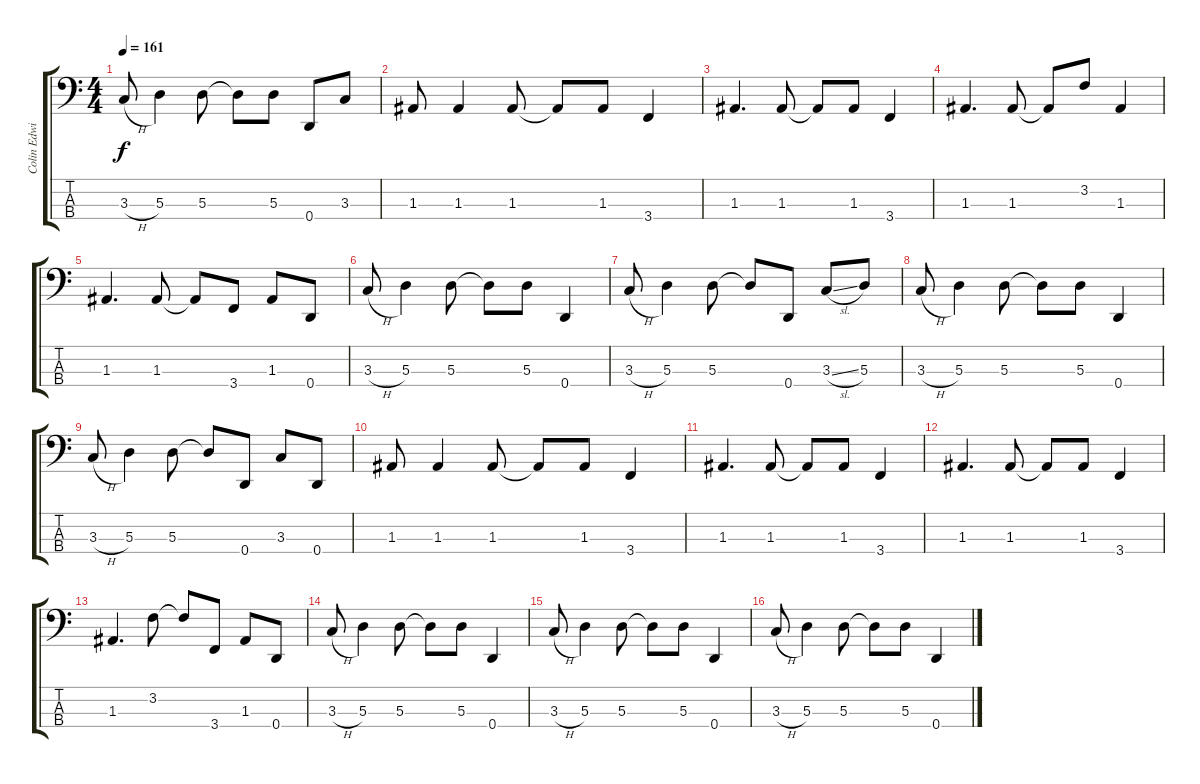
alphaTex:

\track ("Colin Edwin (Bass)" "Colin Edwi") {instrument electricbassfinger}
\staff {score tabs}
\tuning (G2 D2 A1 D1) {hide}
\ts (4 4)
\tempo 161
\clef f4
\ks c
3.3{h}.8{dy f} 5.3.4 5.3.8 5.3{t}.8 5.3.8 0.4.8 3.3.8 |
1.3.8 1.3.4 1.3.8 1.3{t}.8 1.3.8 3.4.4 |
1.3.4{d} 1.3.8 1.3{t}.8 1.3.8 3.4.4 |
1.3.4{d} 1.3.8 1.3{t}.8 3.2.8 1.3.4 |
1.3.4{d} 1.3.8 1.3{t}.8 3.4.8 1.3.8 0.4.8 |
3.3{h}.8 5.3.4 5.3.8 5.3{t}.8 5.3.8 0.4.4 |
3.3{h}.8 5.3.4 5.3.8 5.3{t}.8 0.4.8 3.3{sl}.8 5.3.8 |
3.3{h}.8 5.3.4 5.3.8 5.3{t}.8 5.3.8 0.4.4 |
3.3{h}.8 5.3.4 5.3.8 5.3{t}.8 0.4.8 3.3.8 0.4.8 |
1.3.8 1.3.4 1.3.8 1.3{t}.8 1.3.8 3.4.4 |
1.3.4{d} 1.3.8 1.3{t}.8 1.3.8 3.4.4 |
1.3.4{d} 1.3.8 1.3{t}.8 1.3.8 3.4.4 |
1.3.4{d} 3.2.8 3.2{t}.8 3.4.8 1.3.8 0.4.8 |
3.3{h}.8 5.3.4 5.3.8 5.3{t}.8 5.3.8 0.4.4 |
3.3{h}.8 5.3.4 5.3.8 5.3{t}.8 5.3.8 0.4.4 |
3.3{h}.8 5.3.4 5.3.8 5.3{t}.8 5.3.8 0.4.4
